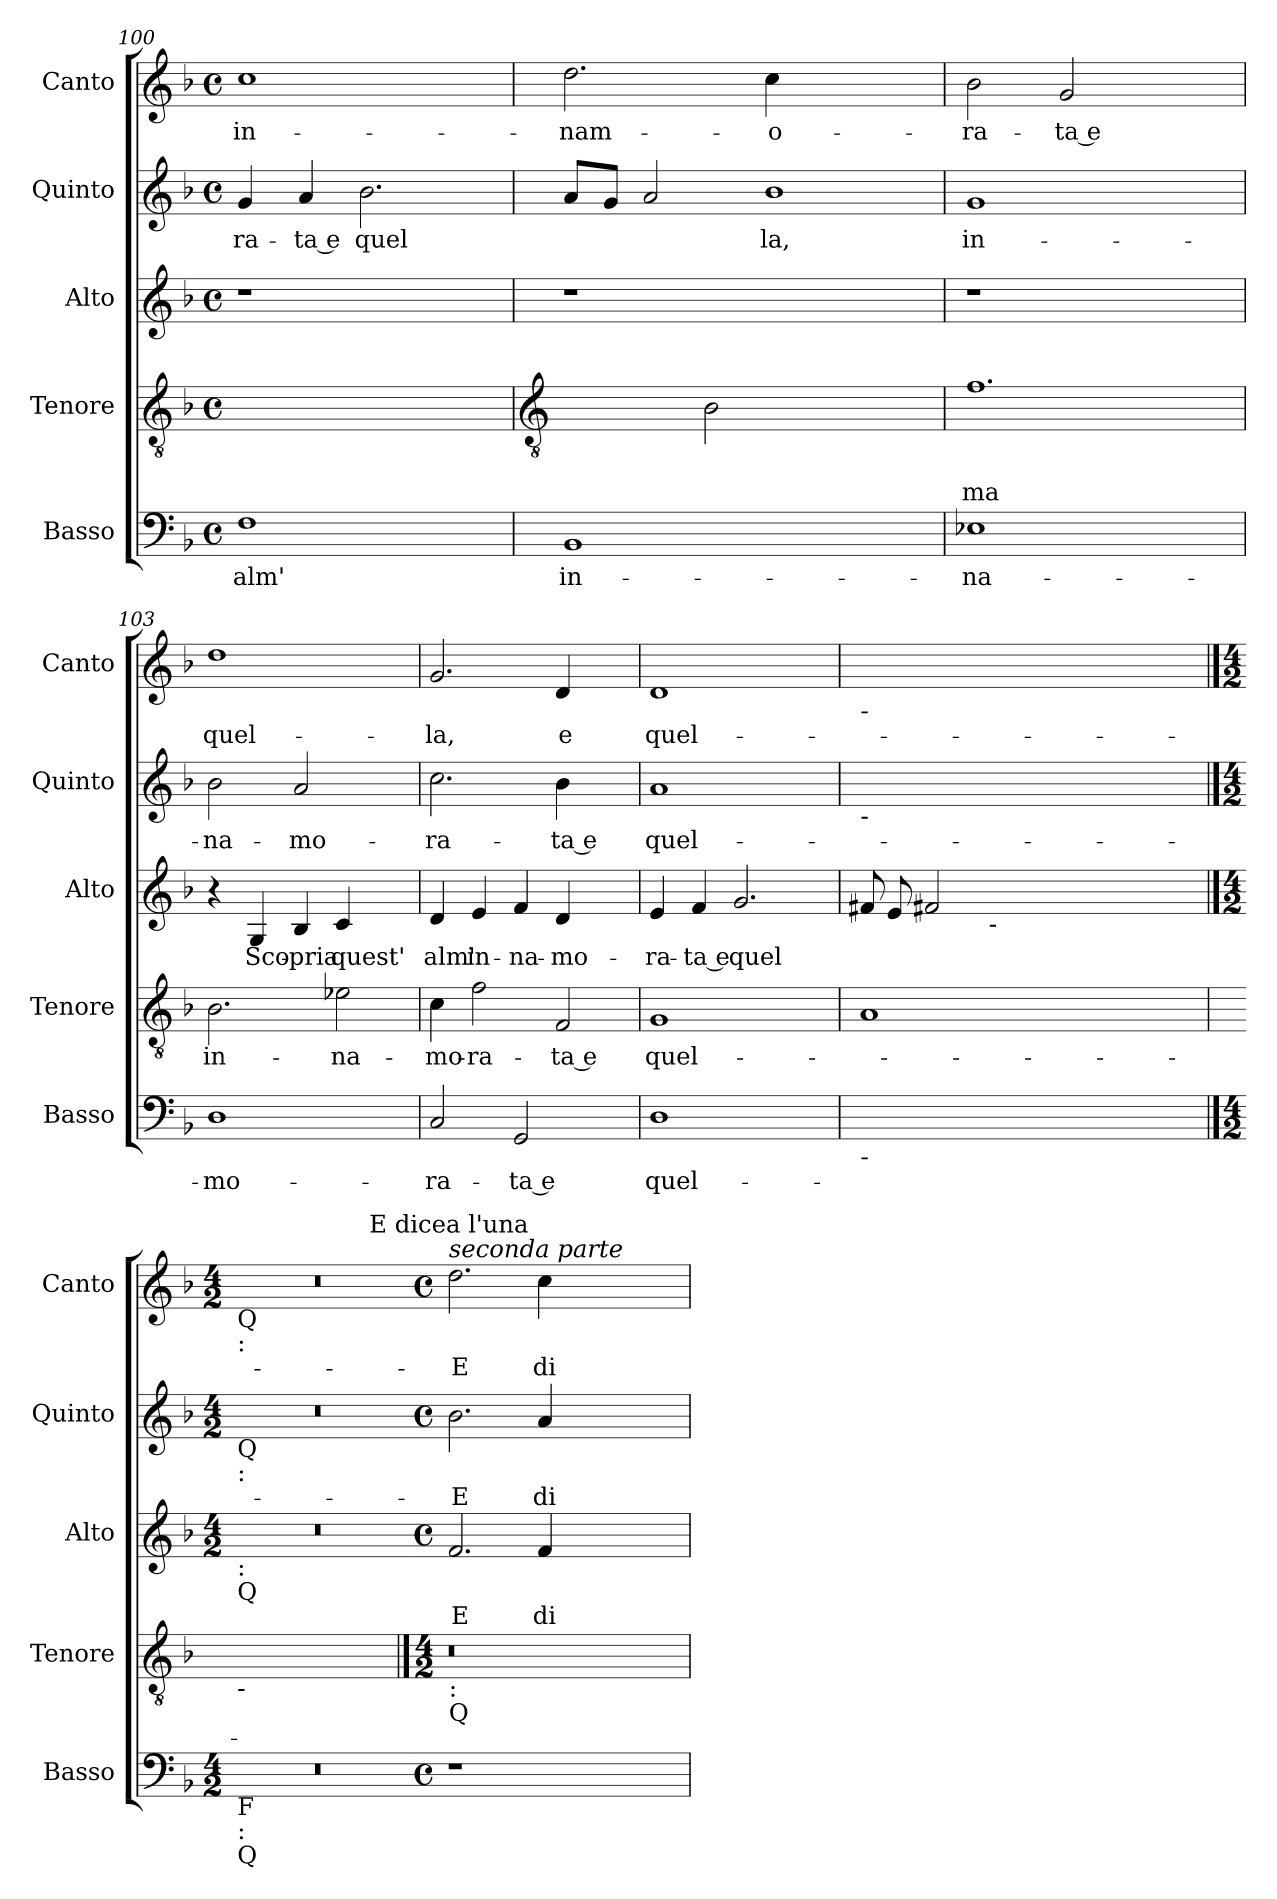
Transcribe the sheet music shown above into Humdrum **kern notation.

**kern	**text	**kern	**text	**text	**kern	**text	**kern	**text	**kern	**text
*part5	*part5	*part4	*part4	*part4	*part3	*part3	*part2	*part2	*part1	*part1
*staff5	*staff5	*staff4	*staff4	*staff4	*staff3	*staff3	*staff2	*staff2	*staff1	*staff1
*I"Basso	*	*I"Tenore	*	*	*I"Alto	*	*I"Quinto	*	*I"Canto	*
*I'Basso	*	*I'Tenore	*	*	*I'Alto	*	*I'Quinto	*	*I'Canto	*
!!LO:LB:g=z
*clefF4	*	*clefGv2	*	*	*clefG2	*	*clefG2	*	*clefG2	*
*k[b-]	*	*k[b-]	*	*	*k[b-]	*	*k[b-]	*	*k[b-]	*
*F:	*	*F:	*	*	*F:	*	*F:	*	*F:	*
*M4/4	*	*M4/4	*	*	*M4/4	*	*M4/4	*	*M4/4	*
*met(c)	*	*met(c)	*	*	*met(c)	*	*met(c)	*	*met(c)	*
=100A	=100A	=100A	=100A	=100A	=100A	=100A	=100A	=100A	=100A	=100A
!	!LO:LY:b	!	!	!LO:LY:b	!	!	!	!LO:LY:b	!	!LO:LY:b
1F	alm'	[2cyy	.	al-	1r	.	4g	-ra-	1cc	in-
!	!	!	!	!	!	!	!	!LO:LY:b	!	!
.	.	.	.	.	.	.	4a	-ta e	.	.
!	!	!	!	!	!	!	!	!LO:LY:b	!	!
.	.	2.ryy	.	.	.	.	2.b-	quel	.	.
4ryy	.	.	.	.	4ryy	.	.	.	4ryy	.
!!LO:LB:g=z
=101A	=101A	=101A	=101A	=101A	=101A	=101A	=101A	=101A	=101A	=101A
*	*	*clefGv2	*	*	*	*	*	*	*	*
!	!LO:LY:b	!	!	!	!	!	!	!	!	!LO:LY:b
1BB-	in-	2cyy]	.	.	1r	.	8aL	.	2.dd	-nam-
.	.	.	.	.	.	.	8gJ	.	.	.
.	.	.	.	.	.	.	2a	.	.	.
.	.	2B-	.	.	.	.	.	.	.	.
!	!	!	!	!	!	!	!	!LO:LY:b	!	!LO:LY:b
.	.	.	.	.	.	.	1b-	la,	4cc	-o-
2.ryy	.	2.ryy	.	.	2.ryy	.	.	.	2.ryy	.
=102A	=102A	=102A	=102A	=102A	=102A	=102A	=102A	=102A	=102A	=102A
!	!LO:LY:b	!	!	!LO:LY:b	!	!	!	!LO:LY:b	!	!LO:LY:b
1E-X	-na-	1.f	.	-ma	1r	.	1g	in-	2b-	-ra-
!	!	!	!	!	!	!	!	!	!	!LO:LY:b
.	.	.	.	.	.	.	.	.	2g	-ta e
2ryy	.	.	.	.	2ryy	.	2ryy	.	2ryy	.
=103A	=103A	=103A	=103A	=103A	=103A	=103A	=103A	=103A	=103A	=103A
!	!LO:LY:b	!	!LO:LY:b	!	!	!	!	!LO:LY:b	!	!LO:LY:b
1D	-mo-	2.B-	in-	.	4r	.	2b-	-na-	1dd	quel-
!	!	!	!	!	!	!LO:LY:b	!	!	!	!
.	.	.	.	.	4G	Sco-	.	.	.	.
!	!	!	!	!	!	!LO:LY:b	!	!LO:LY:b	!	!
.	.	.	.	.	4B-	-pria	2a	-mo-	.	.
!	!	!	!LO:LY:b	!	!	!LO:LY:b	!	!	!	!
.	.	2e-X	-na-	.	4c	quest'	.	.	.	.
4ryy	.	.	.	.	4ryy	.	4ryy	.	4ryy	.
=104	=104	=104	=104	=104	=104	=104	=104	=104	=104	=104
!	!LO:LY:b	!	!LO:LY:b	!	!	!LO:LY:b	!	!LO:LY:b	!	!LO:LY:b
2C	-ra-	4c	-mo-	.	4d	alm'	2.cc	-ra-	2.g	-la,
!	!	!	!LO:LY:b	!	!	!LO:LY:b	!	!	!	!
.	.	2f	-ra-	.	4e	in-	.	.	.	.
!	!LO:LY:b	!	!	!	!	!LO:LY:b	!	!	!	!
2GG	-ta e	.	.	.	4f	-na-	.	.	.	.
!	!	!	!LO:LY:b	!	!	!LO:LY:b	!	!LO:LY:b	!	!LO:LY:b
.	.	2F	-ta e	.	4d	-mo-	4b-	-ta e	4d	e
4ryy	.	.	.	.	4ryy	.	4ryy	.	4ryy	.
=105A	=105A	=105A	=105A	=105A	=105A	=105A	=105A	=105A	=105A	=105A
!	!LO:LY:b	!	!LO:LY:b	!	!	!LO:LY:b	!	!LO:LY:b	!	!LO:LY:b
1D	quel-	1G	quel-	.	4e	-ra-	1a	quel-	1d	quel-
!	!	!	!	!	!	!LO:LY:b	!	!	!	!
.	.	.	.	.	4f	-ta e	.	.	.	.
!	!	!	!	!	!	!LO:LY:b	!	!	!	!
.	.	.	.	.	2.g	quel	.	.	.	.
4ryy	.	4ryy	.	.	.	.	4ryy	.	4ryy	.
=106A	=106A	=106A	=106A	=106A	=106A	=106A	=106A	=106A	=106A	=106A
!	!	!	!	!	!	!	!	!	!LO:TX:b:t=-	!
!	!	!	!	!	!	!	!LO:TX:b:t=-	!	!	!
!LO:TX:b:t=-	!	!	!	!	!	!	!	!	!	!
!	!LO:LY:b	!	!	!	!	!	!	!LO:LY:b	!	!LO:LY:b
0GGyy	-la.	1A	.	.	8f#XL	.	0bnyy	-la.	0dyy	-la.
.	.	.	.	.	8e	.	.	.	.	.
.	.	.	.	.	2f#X	.	.	.	.	.
!	!	!	!	!	!LO:TX:b:t=-	!	!	!	!	!
!	!	!	!	!	!	!LO:LY:b	!	!	!	!
.	.	.	.	.	0gyy	la.	.	.	.	.
.	.	1..ryy	.	.	.	.	.	.	.	.
2.ryy	.	.	.	.	.	.	2.ryy	.	2.ryy	.
!!LO:LB:g=z
==107	==107	=107	==107	==107	==107	==107	==107	==107	==107	==107
*M4/2	*	*	*	*	*M4/2	*	*M4/2	*	*M4/2	*
!	!	!	!	!	!	!	!	!	!LO:TX:b:t=Q	!
!	!	!	!	!	!	!	!	!	!LO:TX:b:t=&colon;	!
!	!	!	!	!	!	!	!LO:TX:b:t=Q	!	!	!
!	!	!	!	!	!	!	!LO:TX:b:t=&colon;	!	!	!
!	!	!	!	!	!LO:TX:b:t=&colon;	!	!	!	!	!
!	!	!	!	!	!LO:TX:b:t=Q	!	!	!	!	!
!	!	!LO:TX:b:t=-	!	!	!	!	!	!	!	!
!LO:TX:b:t=F	!	!	!	!	!	!	!	!	!	!
!LO:TX:b:t=&colon;	!	!	!	!	!	!	!	!	!	!
!LO:TX:b:t=Q	!	!	!	!	!	!	!	!	!	!
!	!	!	!LO:LY:b	!	!	!	!	!	!	!
0r	.	0Gyy	-la.	.	0r	.	0r	.	0r	.
!!LO:LB:g=z
=108	=108	==108	=108	=108	=108	=108	=108	=108	=108	=108
*M4/4	*	*M4/2	*	*	*M4/4	*	*M4/4	*	*M4/4	*
*met(c)	*	*	*	*	*met(c)	*	*met(c)	*	*met(c)	*
!	!	!	!	!	!	!	!	!	!LO:TX:a:i:t=seconda parte	!
!	!	!	!	!	!	!	!	!	!LO:TX:a:cj:t=E dicea l'una	!
!	!	!LO:TX:b:t=&colon;	!	!	!	!	!	!	!	!
!	!	!LO:TX:b:t=Q	!	!	!	!	!	!	!	!
!	!	!	!	!	!	!LO:LY:b	!	!LO:LY:b	!	!LO:LY:b
1r	.	0r	.	.	2.f	E	2.b-	E	2.dd	E
!	!	!	!	!	!	!LO:LY:b	!	!LO:LY:b	!	!LO:LY:b
.	.	.	.	.	4f	di-	4a	di-	4cc	di-
1ryy	.	.	.	.	1ryy	.	1ryy	.	1ryy	.
=	=	=	=	=	=	=	=	=	=	=
*-	*-	*-	*-	*-	*-	*-	*-	*-	*-	*-
